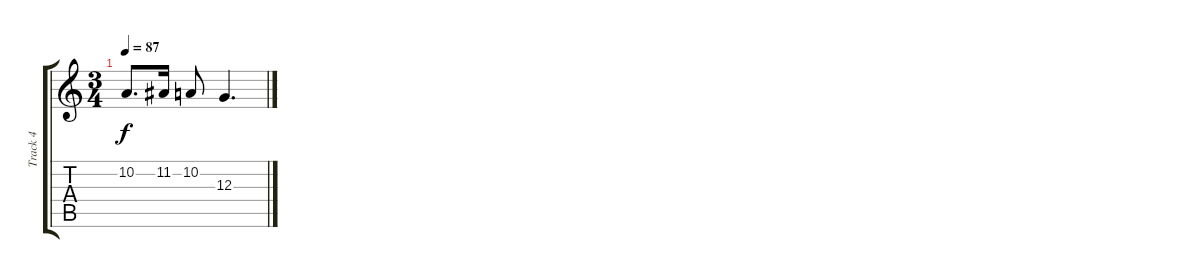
\track ("Track 4" "Track 4") {instrument stringensemble2}
\staff {score tabs}
\tuning (E4 B3 G3 D3 A2 E2) {hide}
\ts (3 4)
\tempo 87
\clef g2
\ks c
10.2.8{d dy f} 11.2.16 10.2.8 12.3.4{d}
